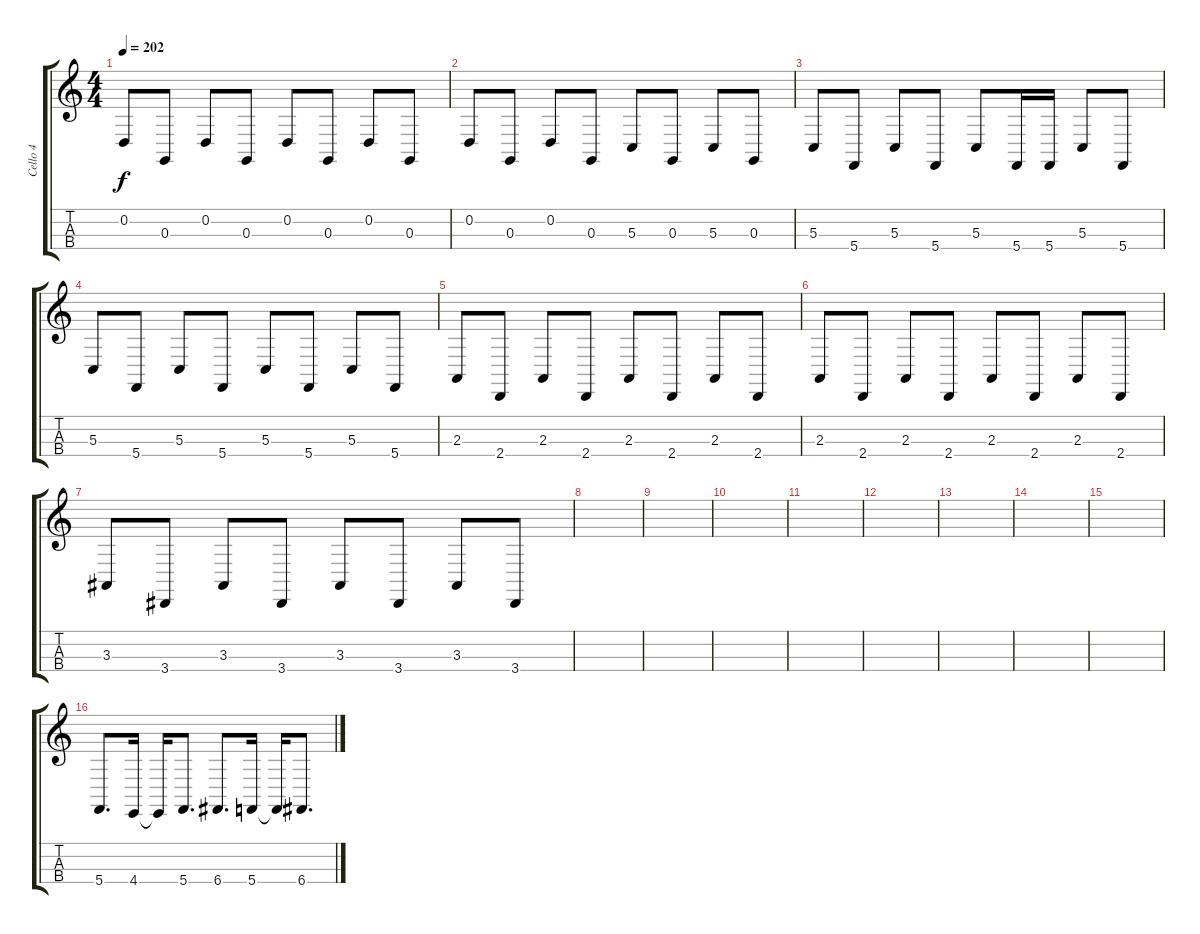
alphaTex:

\track ("Cello 4" "Cello 4") {instrument cello}
\staff {score tabs}
\tuning (A3 D3 G2 C2) {hide}
\ts (4 4)
\tempo 202
\clef g2
\ks c
0.2.8{dy f} 0.3.8 0.2.8 0.3.8 0.2.8 0.3.8 0.2.8 0.3.8 |
0.2.8 0.3.8 0.2.8 0.3.8 5.3.8 0.3.8 5.3.8 0.3.8 |
5.3.8 5.4.8 5.3.8 5.4.8 5.3.8 5.4.16 5.4.16 5.3.8 5.4.8 |
5.3.8 5.4.8 5.3.8 5.4.8 5.3.8 5.4.8 5.3.8 5.4.8 |
2.3.8 2.4.8 2.3.8 2.4.8 2.3.8 2.4.8 2.3.8 2.4.8 |
2.3.8 2.4.8 2.3.8 2.4.8 2.3.8 2.4.8 2.3.8 2.4.8 |
3.3.8 3.4.8 3.3.8 3.4.8 3.3.8 3.4.8 3.3.8 3.4.8 |
|
|
|
|
|
|
|
|
5.4.8{d} 4.4.16 4.4{t}.16 5.4.8{d} 6.4.8{d} 5.4.16 5.4{t}.16 6.4.8{d}
